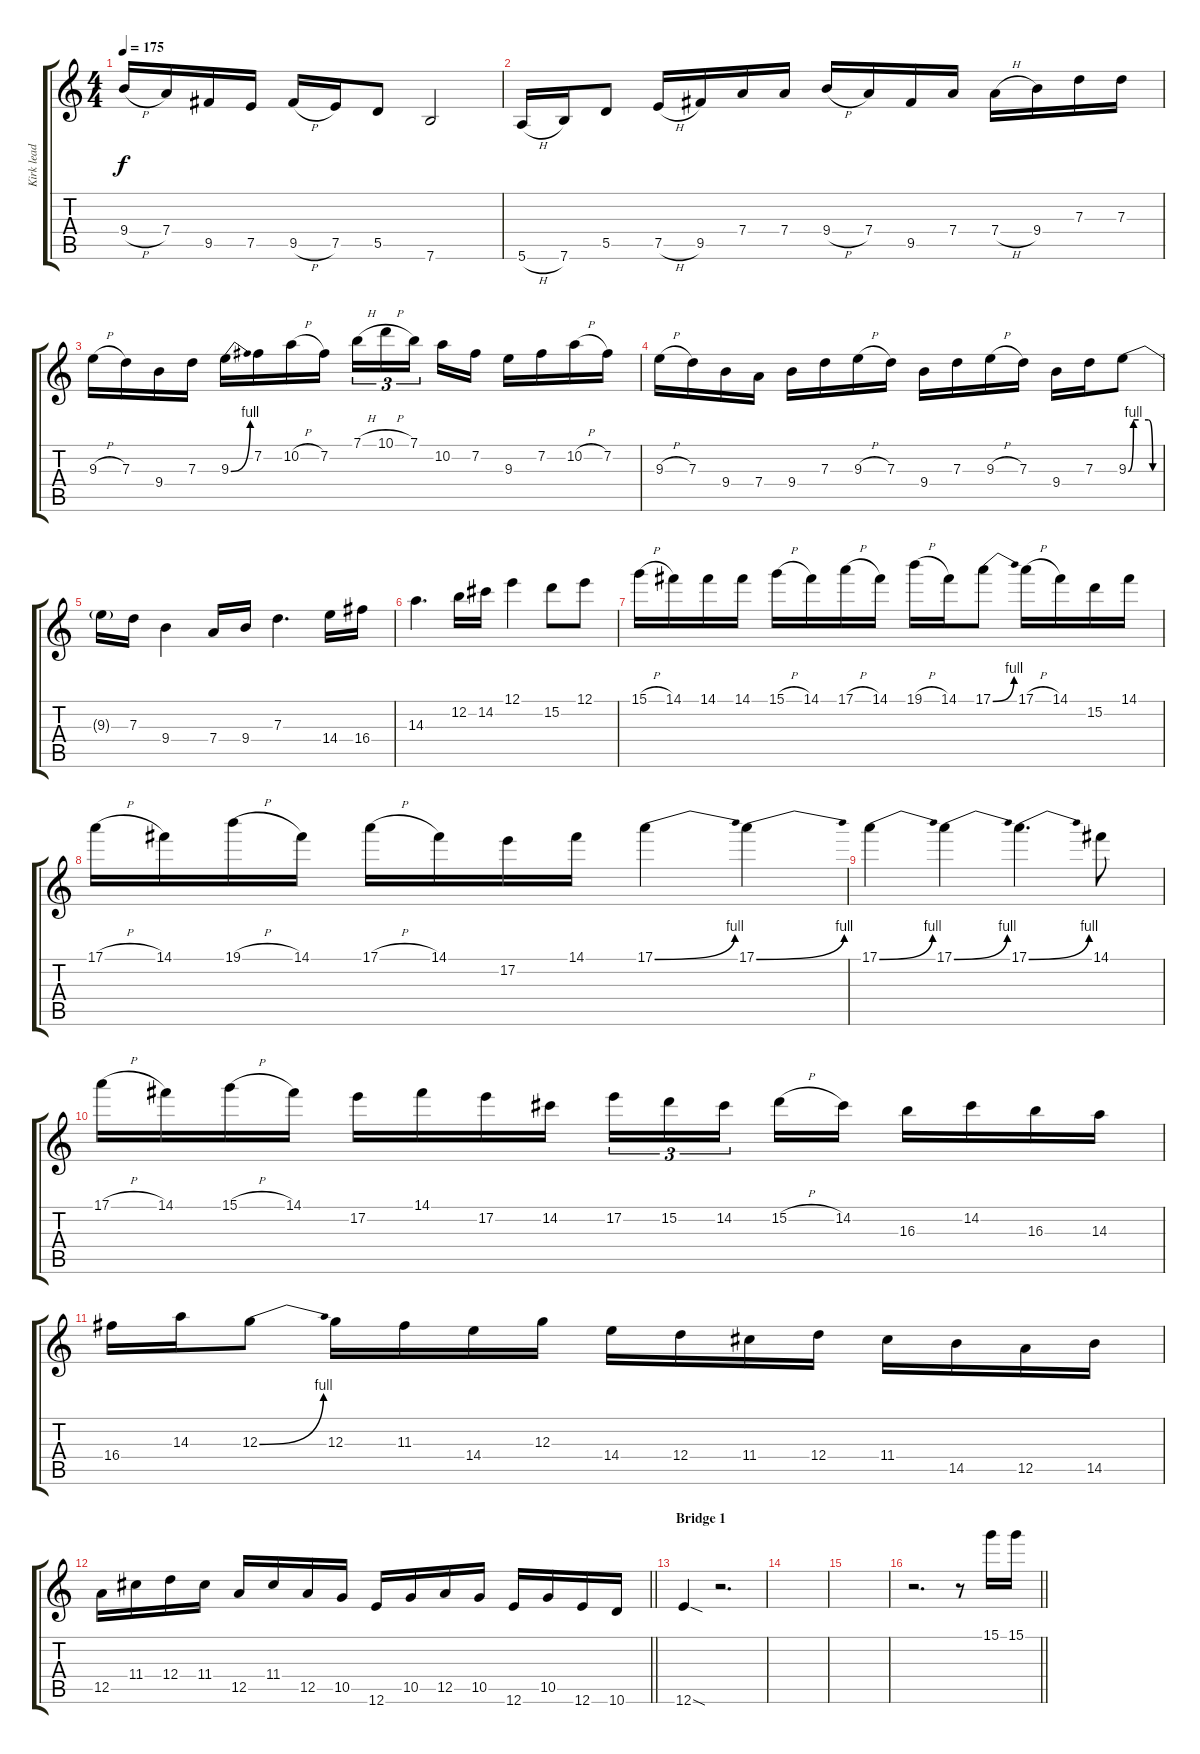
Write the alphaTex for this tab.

\track ("Kirk lead" "Kirk lead") {instrument distortionguitar}
\staff {score tabs}
\tuning (E4 B3 G3 D3 A2 E2) {hide}
\ts (4 4)
\tempo 175
\clef g2
\ks c
9.4{h}.16{dy f} 7.4.16 9.5.16 7.5.16 9.5{h}.16 7.5.16 5.5.8 7.6.2 |
5.6{h}.16 7.6.16 5.5.8 7.5{h}.16 9.5.16 7.4.16 7.4.16 9.4{h}.16 7.4.16 9.5.16 7.4.16 7.4{h}.16 9.4.16 7.3.16 7.3.16 |
9.3{h}.16 7.3.16 9.4.16 7.3.16 9.3{be (bend 0 0 60 4)}.16 7.2.16 10.2{h}.16 7.2.16 7.1{h}.16{tu (3 2)} 10.1{h}.16{tu (3 2)} 7.1.16{tu (3 2) beam splitsecondary} 10.2.16 7.2.16 9.3.16 7.2.16 10.2{h}.16 7.2.16 |
9.3{h}.16 7.3.16 9.4.16 7.4.16 9.4.16 7.3.16 9.3{h}.16 7.3.16 9.4.16 7.3.16 9.3{h}.16 7.3.16 9.4.16 7.3.16 9.3{be (custom 0 0 10 4 20 4 39 4 47 0 60 0)}.8 |
9.3{t}.16 7.3.16 9.4.4 7.4.16 9.4.16 7.3.4{d} 14.4.16 16.4.16 |
14.3.4{d} 12.2.16 14.2.16 12.1.4 15.2.8 12.1.8 |
15.1{h}.16 14.1.16 14.1.16 14.1.16 15.1{h}.16 14.1.16 17.1{h}.16 14.1.16 19.1{h}.16 14.1.16 17.1{be (bend 0 0 60 4)}.8 17.1{h}.16 14.1.16 15.2.16 14.1.16 |
17.1{h}.16 14.1.16 19.1{h}.16 14.1.16 17.1{h}.16 14.1.16 17.2.16 14.1.16 17.1{be (bend 0 0 60 4)}.4 17.1{be (bend 0 0 60 4)}.4 |
17.1{be (bend 0 0 60 4)}.4 17.1{be (bend 0 0 60 4)}.4 17.1{be (bend 0 0 60 4)}.4{d} 14.1.8 |
17.1{h}.16 14.1.16 15.1{h}.16 14.1.16 17.2.16 14.1.16 17.2.16 14.2.16 17.2.16{tu (3 2)} 15.2.16{tu (3 2)} 14.2.16{tu (3 2) beam splitsecondary} 15.2{h}.16 14.2.16 16.3.16 14.2.16 16.3.16 14.3.16 |
16.4.16 14.3.16 12.3{be (bend 0 0 60 4)}.8 12.3.16 11.3.16 14.4.16 12.3.16 14.4.16 12.4.16 11.4.16 12.4.16 11.4.16 14.5.16 12.5.16 14.5.16 |
\barLineRight lightlight
12.5.16 11.4.16 12.4.16 11.4.16 12.5.16 11.4.16 12.5.16 10.5.16 12.6.16 10.5.16 12.5.16 10.5.16 12.6.16 10.5.16 12.6.16 10.6.16 |
\section ("" "Bridge 1")
12.6{sod}.4 r.2{d} |
|
|
\barLineRight lightlight
r.2{d} r.8 15.1.16{volume 8} 15.1.16
